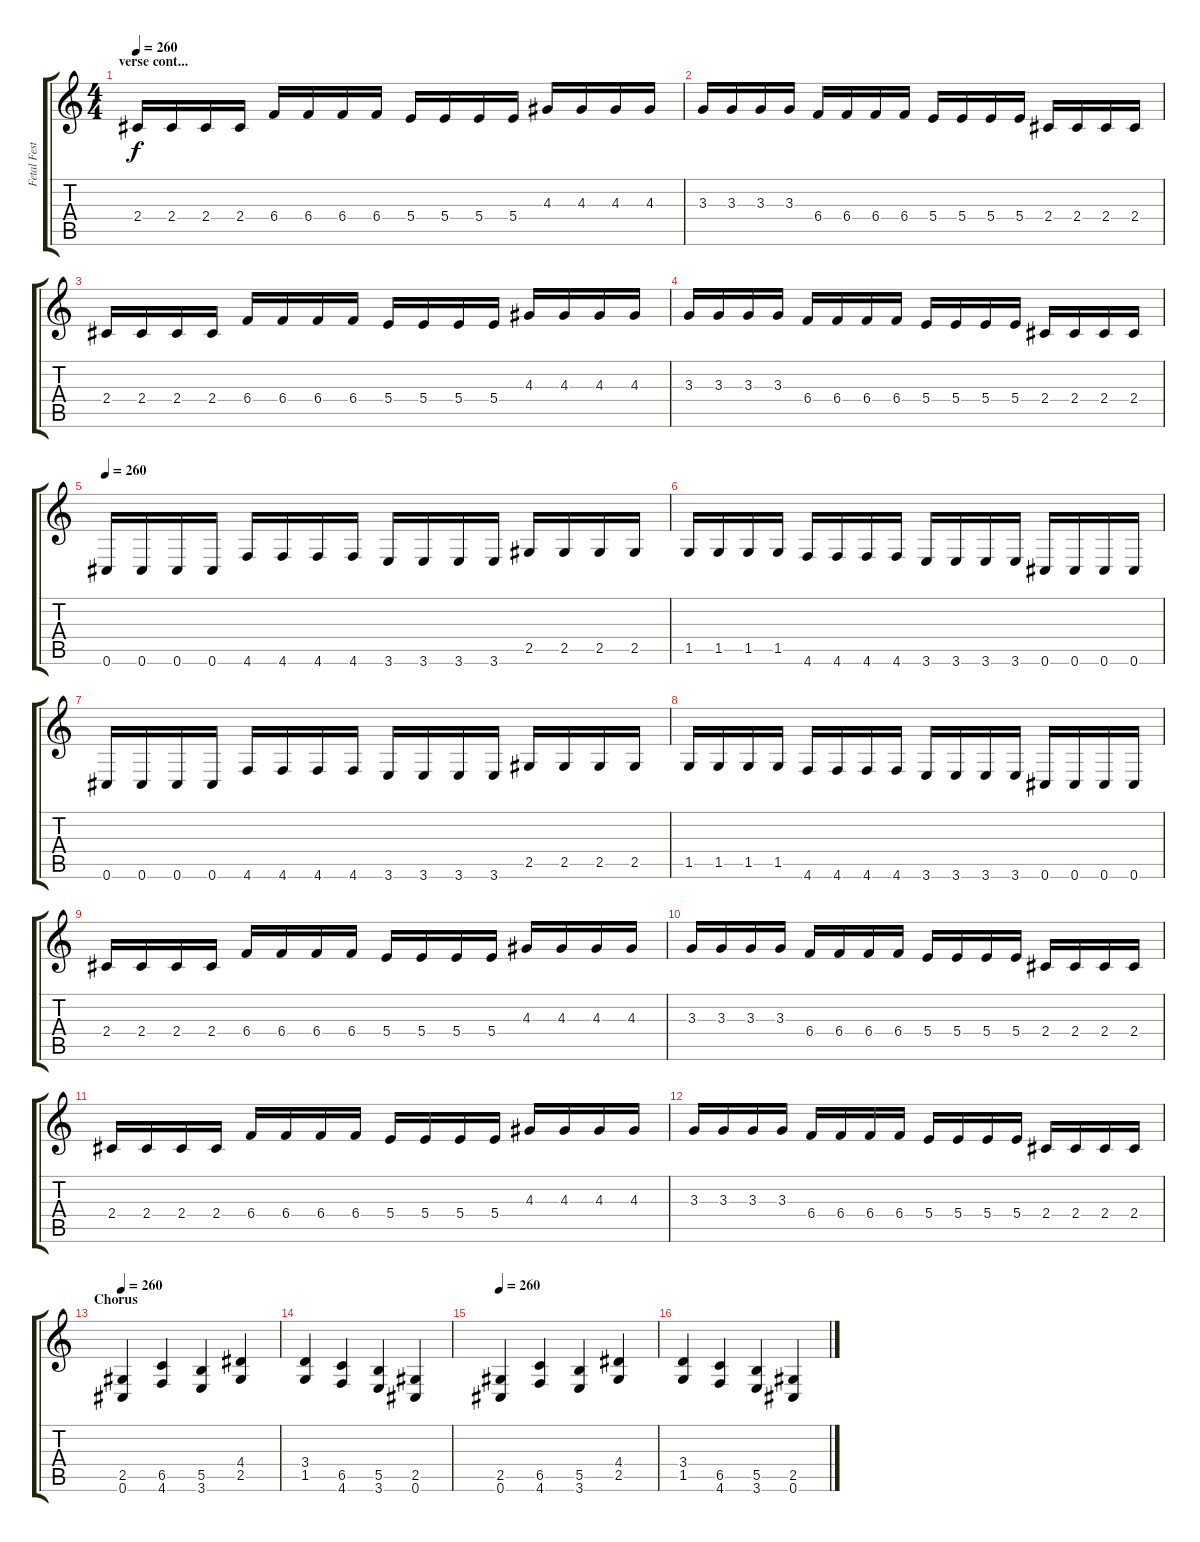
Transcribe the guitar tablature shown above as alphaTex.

\track ("Fetal Festering Womb Exhumator" "Fetal Fest") {instrument overdrivenguitar}
\staff {score tabs}
\tuning (Db4 Ab3 E3 B2 Gb2 Db2) {hide}
\ts (4 4)
\section ("" "verse cont...")
\tempo 260
\clef g2
\ks c
2.4.16{dy f} 2.4.16 2.4.16 2.4.16 6.4.16 6.4.16 6.4.16 6.4.16 5.4.16 5.4.16 5.4.16 5.4.16 4.3.16 4.3.16 4.3.16 4.3.16 |
3.3.16 3.3.16 3.3.16 3.3.16 6.4.16 6.4.16 6.4.16 6.4.16 5.4.16 5.4.16 5.4.16 5.4.16 2.4.16 2.4.16 2.4.16 2.4.16 |
2.4.16 2.4.16 2.4.16 2.4.16 6.4.16 6.4.16 6.4.16 6.4.16 5.4.16 5.4.16 5.4.16 5.4.16 4.3.16 4.3.16 4.3.16 4.3.16 |
3.3.16 3.3.16 3.3.16 3.3.16 6.4.16 6.4.16 6.4.16 6.4.16 5.4.16 5.4.16 5.4.16 5.4.16 2.4.16 2.4.16 2.4.16 2.4.16 |
\tempo 260
0.6.16 0.6.16 0.6.16 0.6.16 4.6.16 4.6.16 4.6.16 4.6.16 3.6.16 3.6.16 3.6.16 3.6.16 2.5.16 2.5.16 2.5.16 2.5.16 |
1.5.16 1.5.16 1.5.16 1.5.16 4.6.16 4.6.16 4.6.16 4.6.16 3.6.16 3.6.16 3.6.16 3.6.16 0.6.16 0.6.16 0.6.16 0.6.16 |
0.6.16 0.6.16 0.6.16 0.6.16 4.6.16 4.6.16 4.6.16 4.6.16 3.6.16 3.6.16 3.6.16 3.6.16 2.5.16 2.5.16 2.5.16 2.5.16 |
1.5.16 1.5.16 1.5.16 1.5.16 4.6.16 4.6.16 4.6.16 4.6.16 3.6.16 3.6.16 3.6.16 3.6.16 0.6.16 0.6.16 0.6.16 0.6.16 |
2.4.16 2.4.16 2.4.16 2.4.16 6.4.16 6.4.16 6.4.16 6.4.16 5.4.16 5.4.16 5.4.16 5.4.16 4.3.16 4.3.16 4.3.16 4.3.16 |
3.3.16 3.3.16 3.3.16 3.3.16 6.4.16 6.4.16 6.4.16 6.4.16 5.4.16 5.4.16 5.4.16 5.4.16 2.4.16 2.4.16 2.4.16 2.4.16 |
2.4.16 2.4.16 2.4.16 2.4.16 6.4.16 6.4.16 6.4.16 6.4.16 5.4.16 5.4.16 5.4.16 5.4.16 4.3.16 4.3.16 4.3.16 4.3.16 |
3.3.16 3.3.16 3.3.16 3.3.16 6.4.16 6.4.16 6.4.16 6.4.16 5.4.16 5.4.16 5.4.16 5.4.16 2.4.16 2.4.16 2.4.16 2.4.16 |
\section ("" "Chorus")
\tempo 260
(2.5 0.6).4 (6.5 4.6).4 (5.5 3.6).4 (4.4 2.5).4 |
(3.4 1.5).4 (6.5 4.6).4 (5.5 3.6).4 (2.5 0.6).4 |
\tempo 260
(2.5 0.6).4 (6.5 4.6).4 (5.5 3.6).4 (4.4 2.5).4 |
(3.4 1.5).4 (6.5 4.6).4 (5.5 3.6).4 (2.5 0.6).4
